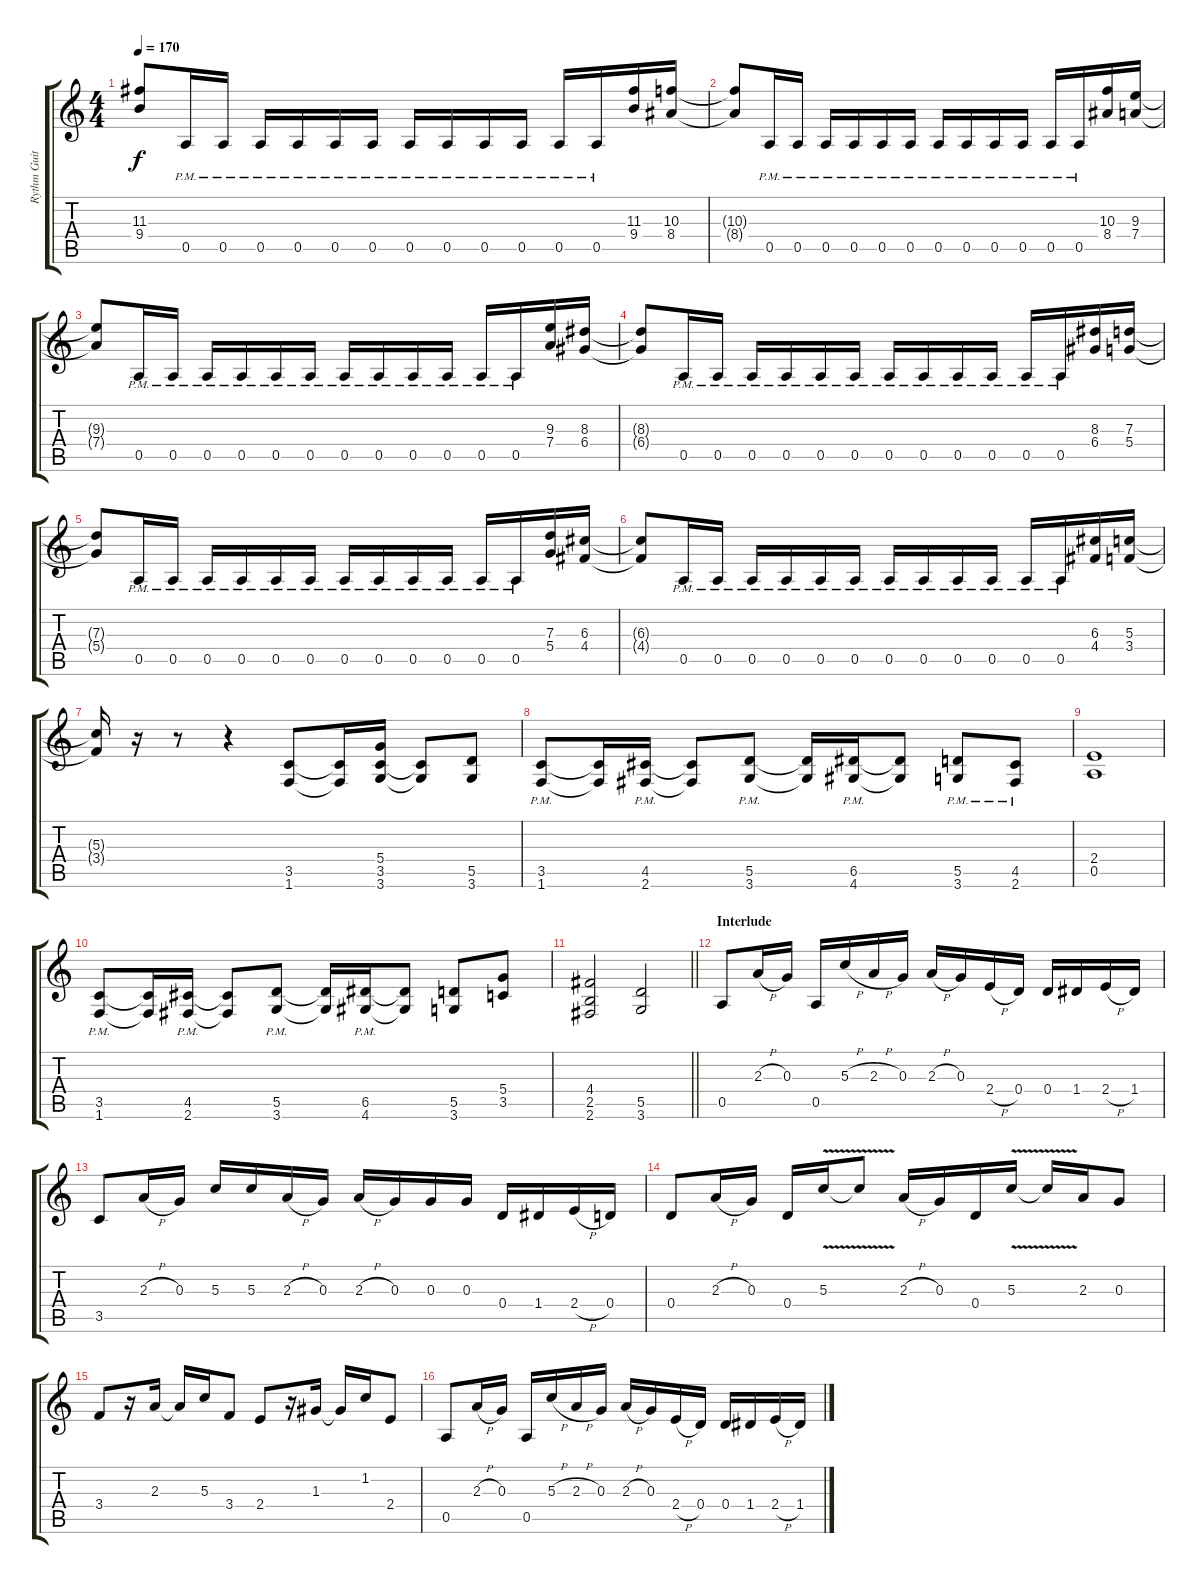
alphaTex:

\track ("Rythm Guitar (Dave Mustaine)" "Rythm Guit") {instrument distortionguitar}
\staff {score tabs}
\tuning (E4 B3 G3 D3 A2 E2) {hide}
\ts (4 4)
\tempo 170
\clef g2
\ks c
(11.3{t} 9.4{t}).8{dy f} 0.5{pm}.16 0.5{pm}.16 0.5{pm}.16 0.5{pm}.16 0.5{pm}.16 0.5{pm}.16 0.5{pm}.16 0.5{pm}.16 0.5{pm}.16 0.5{pm}.16 0.5{pm}.16 0.5{pm}.16 (11.3 9.4).16 (10.3 8.4).16 |
(10.3{t} 8.4{t}).8 0.5{pm}.16 0.5{pm}.16 0.5{pm}.16 0.5{pm}.16 0.5{pm}.16 0.5{pm}.16 0.5{pm}.16 0.5{pm}.16 0.5{pm}.16 0.5{pm}.16 0.5{pm}.16 0.5{pm}.16 (10.3 8.4).16 (9.3 7.4).16 |
(9.3{t} 7.4{t}).8 0.5{pm}.16 0.5{pm}.16 0.5{pm}.16 0.5{pm}.16 0.5{pm}.16 0.5{pm}.16 0.5{pm}.16 0.5{pm}.16 0.5{pm}.16 0.5{pm}.16 0.5{pm}.16 0.5{pm}.16 (9.3 7.4).16 (8.3 6.4).16 |
(8.3{t} 6.4{t}).8 0.5{pm}.16 0.5{pm}.16 0.5{pm}.16 0.5{pm}.16 0.5{pm}.16 0.5{pm}.16 0.5{pm}.16 0.5{pm}.16 0.5{pm}.16 0.5{pm}.16 0.5{pm}.16 0.5{pm}.16 (8.3 6.4).16 (7.3 5.4).16 |
(7.3{t} 5.4{t}).8 0.5{pm}.16 0.5{pm}.16 0.5{pm}.16 0.5{pm}.16 0.5{pm}.16 0.5{pm}.16 0.5{pm}.16 0.5{pm}.16 0.5{pm}.16 0.5{pm}.16 0.5{pm}.16 0.5{pm}.16 (7.3 5.4).16 (6.3 4.4).16 |
(6.3{t} 4.4{t}).8 0.5{pm}.16 0.5{pm}.16 0.5{pm}.16 0.5{pm}.16 0.5{pm}.16 0.5{pm}.16 0.5{pm}.16 0.5{pm}.16 0.5{pm}.16 0.5{pm}.16 0.5{pm}.16 0.5{pm}.16 (6.3 4.4).16 (5.3 3.4).16 |
(5.3{t} 3.4{t}).16 r.16 r.8 r.4 (3.5 1.6).8 (3.5{t} 1.6{t}).16 (5.4 3.5 3.6).16 (3.5{t} 3.6{t}).8 (5.5 3.6).8 |
(3.5{pm} 1.6{pm}).8 (3.5{t} 1.6{t}).16 (4.5{pm} 2.6{pm}).16 (4.5{t} 2.6{t}).8 (5.5{pm} 3.6{pm}).8 (5.5{t} 3.6{t}).16 (6.5{pm} 4.6{pm}).16 (6.5{t} 4.6{t}).8 (5.5{pm} 3.6{pm}).8 (4.5{pm} 2.6{pm}).8 |
(2.4 0.5).1 |
(3.5{pm} 1.6{pm}).8 (3.5{t} 1.6{t}).16 (4.5{pm} 2.6{pm}).16 (4.5{t} 2.6{t}).8 (5.5{pm} 3.6{pm}).8 (5.5{t} 3.6{t}).16 (6.5{pm} 4.6{pm}).16 (6.5{t} 4.6{t}).8 (5.5 3.6).8 (5.4 3.5).8 |
\barLineRight lightlight
(4.4 2.5 2.6).2 (5.5 3.6).2 |
\section ("" "Interlude")
0.5.8 2.3{h}.16 0.3.16 0.5.16 5.3{h}.16 2.3{h}.16 0.3.16 2.3{h}.16 0.3.16 2.4{h}.16 0.4.16 0.4.16 1.4.16 2.4{h}.16 1.4.16 |
3.5.8 2.3{h}.16 0.3.16 5.3.16 5.3.16 2.3{h}.16 0.3.16 2.3{h}.16 0.3.16 0.3.16 0.3.16 0.4.16 1.4.16 2.4{h}.16 0.4.16 |
0.4.8 2.3{h}.16 0.3.16 0.4.16 5.3{v}.16 5.3{t}.8 2.3{h}.16 0.3.16 0.4.16 5.3{v}.16 5.3{t}.16 2.3.16 0.3.8 |
3.4.8 r.16 2.3.16 2.3{t}.16 5.3.16 3.4.8 2.4.8 r.16 1.3.16 1.3{t}.16 1.2.16 2.4.8 |
0.5.8 2.3{h}.16 0.3.16 0.5.16 5.3{h}.16 2.3{h}.16 0.3.16 2.3{h}.16 0.3.16 2.4{h}.16 0.4.16 0.4.16 1.4.16 2.4{h}.16 1.4.16
